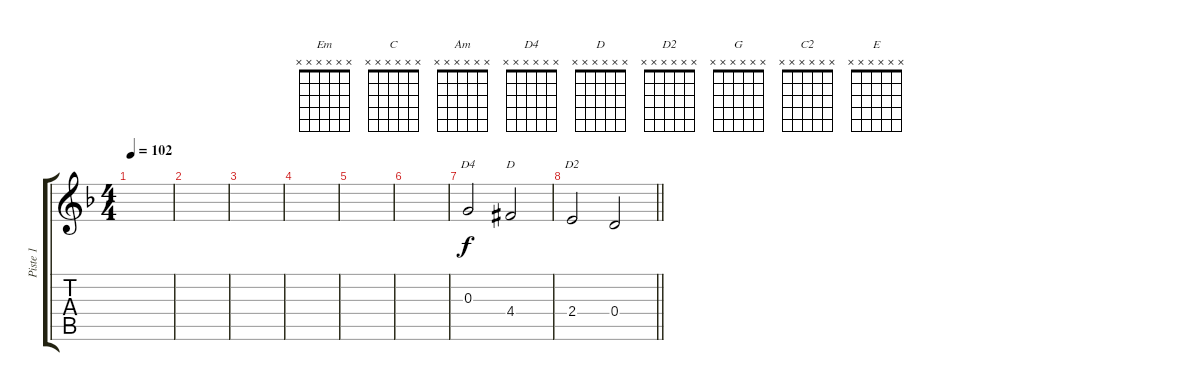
\track ("Piste 1" "Piste 1") {instrument acousticguitarsteel}
\staff {score tabs}
\tuning (E4 B3 G3 D3 A2 E2) {hide}
\chord ("Em" x x x x x x)
\chord ("C" x x x x x x)
\chord ("Am" x x x x x x)
\chord ("D4" x x x x x x)
\chord ("D" x x x x x x)
\chord ("D2" x x x x x x)
\chord ("G" x x x x x x)
\chord ("C2" x x x x x x)
\chord ("E" x x x x x x)
\ts (4 4)
\tempo 102
\clef g2
\ks f
|
|
|
|
|
|
0.3.2{ch "D4"} 4.4{acc #}.2{ch "D"} |
\barLineRight lightlight
2.4.2{ch "D2"} 0.4.2
